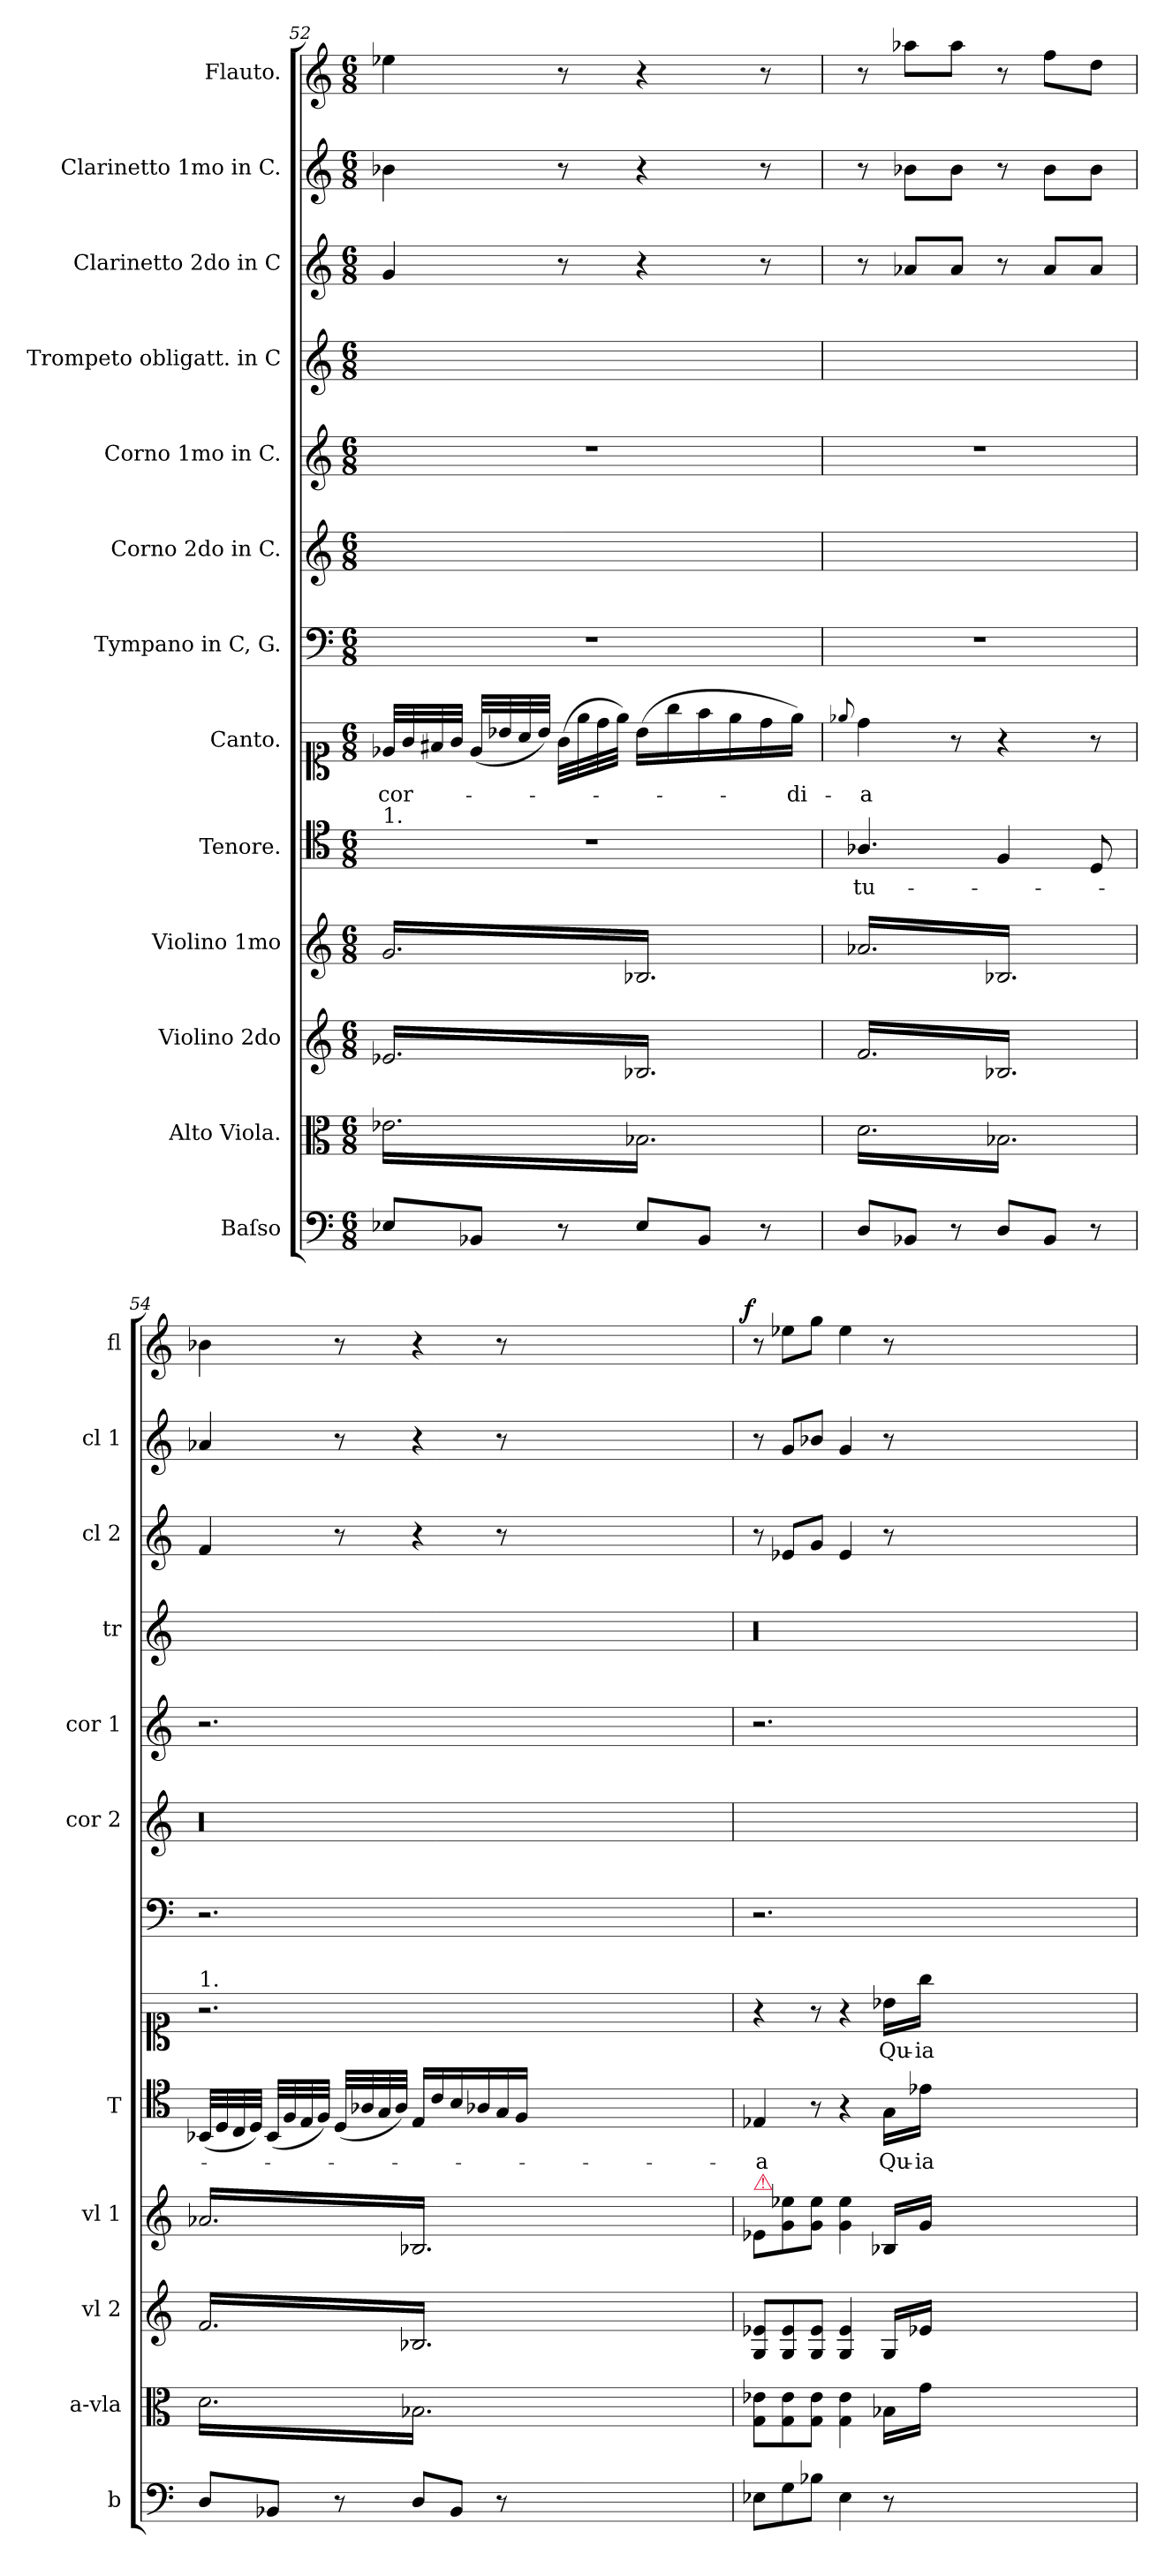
**kern	**kern	**kern	**dynam	**kern	**dynam	**kern	**text	**kern	**text	**kern	**kern	**kern	**kern	**kern	**kern	**kern	**dynam
*part13	*part12	*part11	*part11	*part10	*part10	*part9	*part9	*part8	*part8	*part7	*part6	*part5	*part4	*part3	*part2	*part1	*part1
*staff13	*staff12	*staff11	*staff11	*staff10	*staff10	*staff9	*staff9	*staff8	*staff8	*staff7	*staff6	*staff5	*staff4	*staff3	*staff2	*staff1	*staff1
*I"Baſso	*I"Alto Viola.	*I"Violino 2do	*	*I"Violino 1mo	*	*I"Tenore.	*	*I"Canto.	*	*I"Tympano in C, G.	*I"Corno 2do in C.	*I"Corno 1mo in C.	*I"Trompeto obligatt. in C	*I"Clarinetto 2do in C	*I"Clarinetto 1mo in C.	*I"Flauto.	*
*I'b	*I'a-vla	*I'vl 2	*	*I'vl 1	*	*I'T	*	*	*	*	*I'cor 2	*I'cor 1	*I'tr	*I'cl 2	*I'cl 1	*I'fl	*
*clefF4	*clefC3	*clefG2	*	*clefG2	*	*clefC4	*	*clefC1	*	*clefF4	*clefG2	*clefG2	*clefG2	*clefG2	*clefG2	*clefG2	*
*k[]	*k[]	*k[]	*	*k[]	*	*k[]	*	*k[]	*	*k[]	*k[]	*k[]	*k[]	*k[]	*k[]	*k[]	*
*M6/8	*M6/8	*M6/8	*	*M6/8	*	*M6/8	*	*M6/8	*	*M6/8	*M6/8	*M6/8	*M6/8	*M6/8	*M6/8	*M6/8	*
=52	=52	=52	=52	=52	=52	=52	=52	=52	=52	=52	=52	=52	=52	=52	=52	=52	=52
!	!	!	!	!	!	!LO:TX:a:t=1.	!	!	!	!	!	!	!	!	!	!	!
*	*tremolo	*	*	*	*	*	*	*	*	*	*	*	*	*	*	*	*
*	*	*tremolo	*	*	*	*	*	*	*	*	*	*	*	*	*	*	*
*	*	*	*	*tremolo	*	*	*	*	*	*	*	*	*	*	*	*	*
8E-X/L	16e-X\LL	16e-X/LL	.	16g/LL	.	2.r	.	32e-X/LLL	-cor-	2.r	2.ryy	2.r	2.ryy	4g/	4b-X\	4ee-X\	.
.	.	.	.	.	.	.	.	32g/	.	.	.	.	.	.	.	.	.
.	16B-X\	16B-X/	.	16B-X/	.	.	.	32f#X/	.	.	.	.	.	.	.	.	.
.	.	.	.	.	.	.	.	32g/JJJ	.	.	.	.	.	.	.	.	.
8BB-X/J	16e-X\	16e-X/	.	16g/	.	.	.	(32e-/LLL	.	.	.	.	.	.	.	.	.
.	.	.	.	.	.	.	.	32b-X/	.	.	.	.	.	.	.	.	.
.	16B-X\	16B-X/	.	16B-X/	.	.	.	32a/	.	.	.	.	.	.	.	.	.
.	.	.	.	.	.	.	.	32b-/JJJ)	.	.	.	.	.	.	.	.	.
8r	16e-X\	16e-X/	.	16g/	.	.	.	(32g\LLL	.	.	.	.	.	8r	8r	8r	.
.	.	.	.	.	.	.	.	32ee\	.	.	.	.	.	.	.	.	.
.	16B-X\	16B-X/	.	16B-X/	.	.	.	32dd\	.	.	.	.	.	.	.	.	.
.	.	.	.	.	.	.	.	32ee\JJJ)	.	.	.	.	.	.	.	.	.
8E-/L	16e-X\	16e-X/	.	16g/	.	.	.	(16b-\LL	.	.	.	.	.	4r	4r	4r	.
.	16B-X\	16B-X/	.	16B-X/	.	.	.	16gg\	.	.	.	.	.	.	.	.	.
8BB-/J	16e-X\	16e-X/	.	16g/	.	.	.	16ff\	.	.	.	.	.	.	.	.	.
.	16B-X\	16B-X/	.	16B-X/	.	.	.	16ee\	.	.	.	.	.	.	.	.	.
8r	16e-X\	16e-X/	.	16g/	.	.	.	16dd\	.	.	.	.	.	8r	8r	8r	.
.	16B-X\JJ	16B-X/JJ	.	16B-X/JJ	.	.	.	16ee\JJ)	-di-	.	.	.	.	.	.	.	.
=53	=53	=53	=53	=53	=53	=53	=53	=53	=53	=53	=53	=53	=53	=53	=53	=53	=53
.	.	.	.	.	.	.	.	8qqee-X/	.	.	.	.	.	.	.	.	.
8D/L	16d\LL	16f/LL	.	16a-X/LL	.	4.A-X/	tu-	4dd\	-a	2.r	2.ryy	2.r	2.ryy	8r	8r	8r	.
.	16B-X\	16B-X/	.	16B-X/	.	.	.	.	.	.	.	.	.	.	.	.	.
8BB-X/J	16d\	16f/	.	16a-X/	.	.	.	.	.	.	.	.	.	8a-X/L	8b-X\L	8aa-X\L	.
.	16B-X\	16B-X/	.	16B-X/	.	.	.	.	.	.	.	.	.	.	.	.	.
8r	16d\	16f/	.	16a-X/	.	.	.	8r	.	.	.	.	.	8a-/J	8b-\J	8aa-\J	.
.	16B-X\	16B-X/	.	16B-X/	.	.	.	.	.	.	.	.	.	.	.	.	.
8D/L	16d\	16f/	.	16a-X/	.	4F/	.	4r	.	.	.	.	.	8r	8r	8r	.
.	16B-X\	16B-X/	.	16B-X/	.	.	.	.	.	.	.	.	.	.	.	.	.
8BB-/J	16d\	16f/	.	16a-X/	.	.	.	.	.	.	.	.	.	8a-/L	8b-\L	8ff\L	.
.	16B-X\	16B-X/	.	16B-X/	.	.	.	.	.	.	.	.	.	.	.	.	.
8r	16d\	16f/	.	16a-X/	.	8D/	.	8r	.	.	.	.	.	8a-/J	8b-\J	8dd\J	.
.	16B-X\JJ	16B-X/JJ	.	16B-X/JJ	.	.	.	.	.	.	.	.	.	.	.	.	.
=54	=54	=54	=54	=54	=54	=54	=54	=54	=54	=54	=54	=54	=54	=54	=54	=54	=54
!	!	!	!	!	!	!	!	!LO:TX:a:t=1.	!	!	!	!	!	!	!	!	!
!	!	!	!	!	!	!	!	!	!	!	!LO:N:vis=00	!	!	!	!	!	!
8D/L	16d\LL	16f/LL	.	16a-X/LL	.	(32BB-X/LLL	.	2.r	.	2.r	0.r	2.r	0.ryy	4f/	4a-X/	4b-X\	.
.	.	.	.	.	.	32D/	.	.	.	.	.	.	.	.	.	.	.
.	16B-X\	16B-X/	.	16B-X/	.	32C/	.	.	.	.	.	.	.	.	.	.	.
.	.	.	.	.	.	32D/JJJ)	.	.	.	.	.	.	.	.	.	.	.
8BB-X/J	16d\	16f/	.	16a-X/	.	(32BB-/LLL	.	.	.	.	.	.	.	.	.	.	.
.	.	.	.	.	.	32F/	.	.	.	.	.	.	.	.	.	.	.
.	16B-X\	16B-X/	.	16B-X/	.	32E/	.	.	.	.	.	.	.	.	.	.	.
.	.	.	.	.	.	32F/JJJ)	.	.	.	.	.	.	.	.	.	.	.
8r	16d\	16f/	.	16a-X/	.	(32D/LLL	.	.	.	.	.	.	.	8r	8r	8r	.
.	.	.	.	.	.	32A-X/	.	.	.	.	.	.	.	.	.	.	.
.	16B-X\	16B-X/	.	16B-X/	.	32G/	.	.	.	.	.	.	.	.	.	.	.
.	.	.	.	.	.	32A-/JJJ)	.	.	.	.	.	.	.	.	.	.	.
8D/L	16d\	16f/	.	16a-X/	.	16E/LL	.	.	.	.	.	.	.	4r	4r	4r	.
.	16B-X\	16B-X/	.	16B-X/	.	16c/	.	.	.	.	.	.	.	.	.	.	.
8BB-/J	16d\	16f/	.	16a-X/	.	16B/	.	.	.	.	.	.	.	.	.	.	.
.	16B-X\	16B-X/	.	16B-X/	.	16A-X/	.	.	.	.	.	.	.	.	.	.	.
8r	16d\	16f/	.	16a-X/	.	16G/	.	.	.	.	.	.	.	8r	8r	8r	.
.	16B-X\JJ	16B-X/JJ	.	16B-X/JJ	.	16F/JJ	.	.	.	.	.	.	.	.	.	.	.
*	*	*	*	*Xtremolo	*	*	*	*	*	*	*	*	*	*	*	*	*
*	*	*Xtremolo	*	*	*	*	*	*	*	*	*	*	*	*	*	*	*
*	*Xtremolo	*	*	*	*	*	*	*	*	*	*	*	*	*	*	*	*
0ryy	0ryy	0ryy	.	0ryy	.	0ryy	.	0ryy	.	0ryy	.	0ryy	.	0ryy	0ryy	0ryy	.
.	.	.	.	.	.	.	.	.	.	.	.	.	.	.	.	.	.
.	.	.	.	.	.	.	.	.	.	.	.	.	.	.	.	.	.
.	.	.	.	.	.	.	.	.	.	.	.	.	.	.	.	.	.
.	.	.	.	.	.	.	.	.	.	.	.	.	.	.	.	.	.
.	.	.	.	.	.	.	.	.	.	.	.	.	.	.	.	.	.
4ryy	4ryy	4ryy	.	4ryy	.	4ryy	.	4ryy	.	4ryy	.	4ryy	.	4ryy	4ryy	4ryy	.
=55	=55	=55	=55	=55	=55	=55	=55	=55	=55	=55	=55	=55	=55	=55	=55	=55	=55
!	!	!	!	!LO:TX:a:color=crimson:t=⚠	!	!	!	!	!	!	!	!	!	!	!	!	!
!	!	!	!LO:DY:a	!	!	!	!	!	!	!	!	!	!LO:N:vis=00	!	!	!	!LO:DY:a:rj
8E-X\L	8G\ 8e-X\L	8G/ 8e-X/L	for	8e-X/L	.	4E-X/	-a	4r	.	2.r	0.ryy	2.r	0.r	8r	8r	8r	f
8G\	8G\ 8e-\	8G/ 8e-/	.	8g\ 8ee-X\	.	.	.	.	.	.	.	.	.	8e-X/L	8g/L	8ee-X\L	.
8B-X\J	8G\ 8e-\J	8G/ 8e-/J	.	8g\ 8ee-\J	.	8r	.	8r	.	.	.	.	.	8g/J	8b-X/J	8gg\J	.
!	!	!	!	!	!LO:DY:b	!	!	!	!	!	!	!	!	!	!	!	!
4E-\	4G\ 4e-\	4G/ 4e-/	.	4g\ 4ee-\	fo	4r	.	4r	.	.	.	.	.	4e-/	4g/	4ee-\	.
8r	16B-X\LL	16G/LL	.	16B-X/LL	.	16G\LL	Qu-	16b-X\LL	Qu-	.	.	.	.	8r	8r	8r	.
.	16g\JJ	16e-X/JJ	.	16g/JJ	.	16e-X\JJ	-ia	16gg\JJ	-ia	.	.	.	.	.	.	.	.
0ryy	0ryy	0ryy	.	0ryy	.	0ryy	.	0ryy	.	0ryy	.	0ryy	.	0ryy	0ryy	0ryy	.
4ryy	4ryy	4ryy	.	4ryy	.	4ryy	.	4ryy	.	4ryy	.	4ryy	.	4ryy	4ryy	4ryy	.
=	=	=	=	=	=	=	=	=	=	=	=	=	=	=	=	=	=
*-	*-	*-	*-	*-	*-	*-	*-	*-	*-	*-	*-	*-	*-	*-	*-	*-	*-
